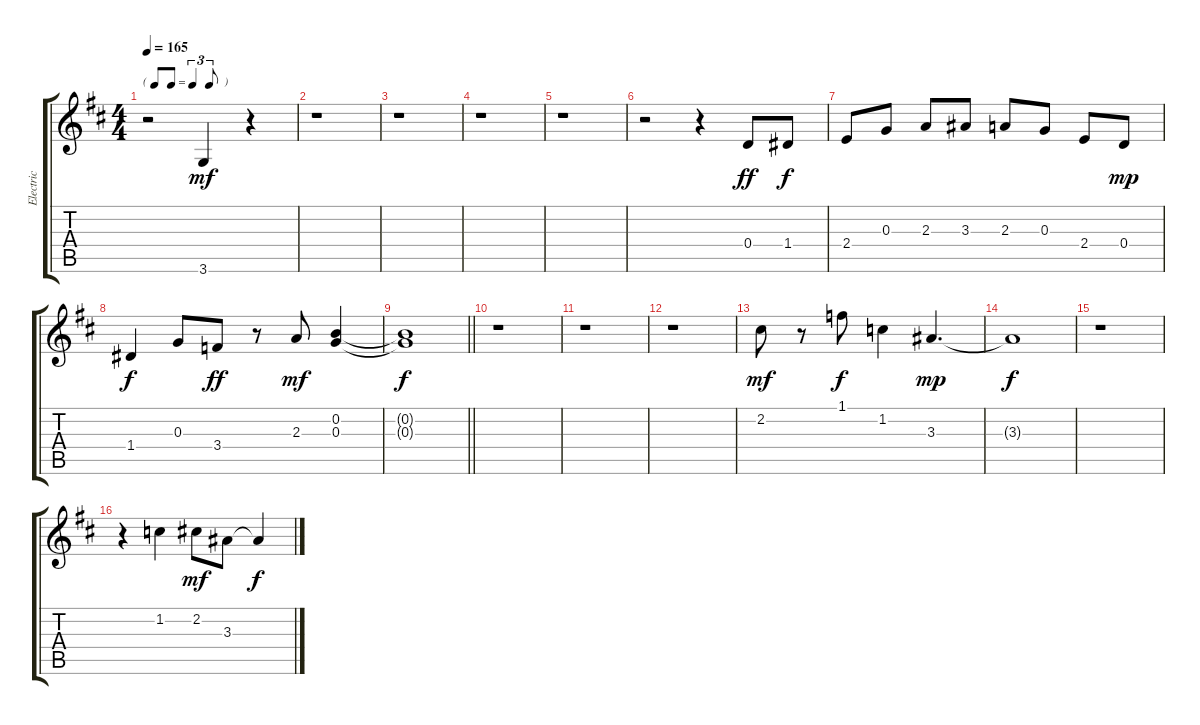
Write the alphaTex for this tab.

\track ("Electric" "Electric") {instrument electricguitarjazz}
\staff {score tabs}
\tuning (E4 B3 G3 D3 A2 E2) {hide}
\ts (4 4)
\tf triplet8th
\tempo 165
\clef g2
\ks d
r.2{dy f} 3.6.4{dy mf} r.4 |
r.1 |
r.1 |
r.1 |
r.1 |
r.2 r.4 0.4.8{dy ff} 1.4.8{dy f} |
2.4.8 0.3.8 2.3.8 3.3.8 2.3.8 0.3.8 2.4.8 0.4.8{dy mp} |
1.4.4{dy f} 0.3.8 3.4.8{dy ff} r.8 2.3.8{dy mf} (0.2 0.3).4 |
\barLineRight lightlight
(0.2{t} 0.3{t}).1{dy f} |
r.1 |
r.1 |
r.1 |
2.2.8{dy mf} r.8 1.1.8{dy f} 1.2.4 3.3.4{d dy mp} |
3.3{t}.1{dy f} |
r.1 |
r.4 1.2.4 2.2.8{dy mf} 3.3.8 3.3{t}.4{dy f}
